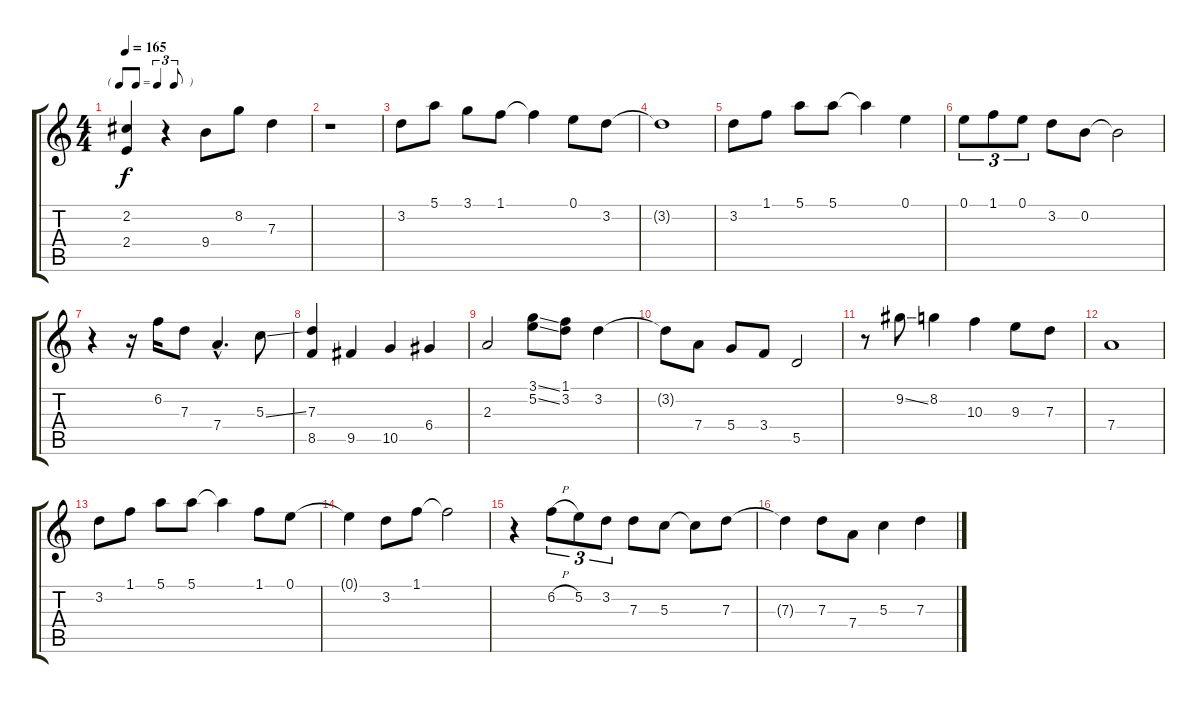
\track "" {instrument electricguitarjazz}
\staff {score tabs}
\tuning (E4 B3 G3 D3 A2 D2) {hide}
\ts (4 4)
\tf triplet8th
\tempo 165
\clef g2
\ks c
(2.2{t} 2.4{t}).4{dy f} r.4 9.4.8 8.2.8 7.3.4 |
r.1 |
3.2.8 5.1.8 3.1.8 1.1.8 1.1{t}.4 0.1.8 3.2.8 |
3.2{t}.1 |
3.2.8 1.1.8 5.1.8 5.1.8 5.1{t}.4 0.1.4 |
0.1.8{tu (3 2)} 1.1.8{tu (3 2)} 0.1.8{tu (3 2)} 3.2.8 0.2.8 0.2{t}.2 |
r.4 r.16 6.2.16 7.3.8 7.4{hac}.4{d} 5.3{ss}.8 |
(7.3 8.5).4 9.5.4 10.5.4 6.4.4 |
2.3.2 (3.1{ss} 5.2{ss}).8 (1.1 3.2).8 3.2.4 |
3.2{t}.8 7.4.8 5.4.8 3.4.8 5.5.2 |
r.8 9.2{ss}.8 8.2.4 10.3.4 9.3.8 7.3.8 |
7.4.1 |
3.2.8 1.1.8 5.1.8 5.1.8 5.1{t}.4 1.1.8 0.1.8 |
0.1{t}.4 3.2.8 1.1.8 1.1{t}.2 |
r.4 6.2{h}.8{tu (3 2)} 5.2.8{tu (3 2)} 3.2.8{tu (3 2)} 7.3.8 5.3.8 5.3{t}.8 7.3.8 |
7.3{t}.4 7.3.8 7.4.8 5.3.4 7.3.4
